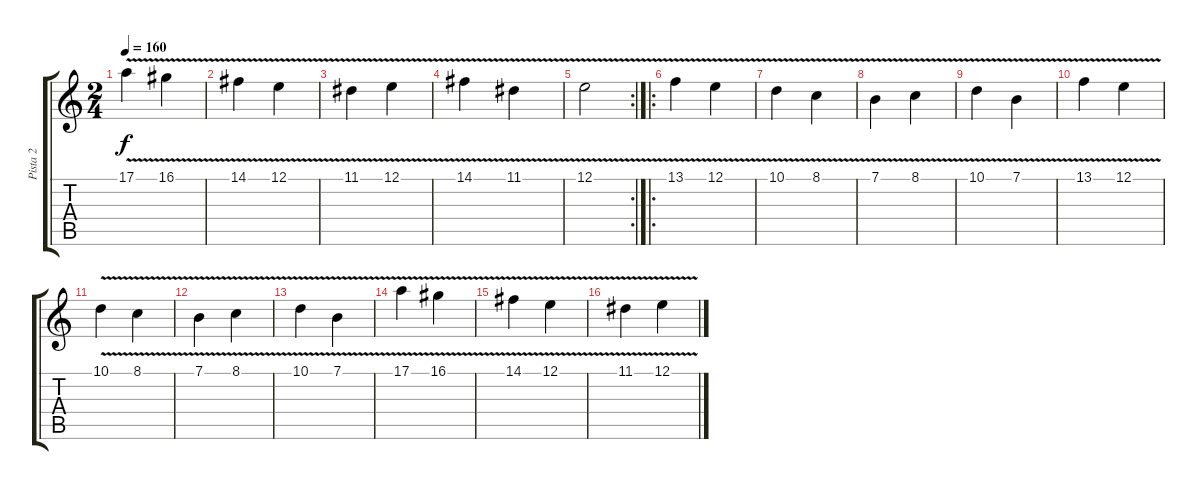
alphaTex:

\track ("Pista 2" "Pista 2") {instrument lead3calliope}
\staff {score tabs}
\tuning (E4 B3 G3 D2 A2 E2) {hide}
\ts (2 4)
\tempo 160
\clef g2
\ks c
17.1{v}.4{dy f} 16.1{v}.4 |
14.1{v}.4 12.1{v}.4 |
11.1{v}.4 12.1{v}.4 |
14.1{v}.4 11.1{v}.4 |
\rc 2
12.1{v}.2 |
\ro
13.1{v}.4 12.1{v}.4 |
10.1{v}.4 8.1{v}.4 |
7.1{v}.4 8.1{v}.4 |
10.1{v}.4 7.1{v}.4 |
13.1{v}.4 12.1{v}.4 |
10.1{v}.4 8.1{v}.4 |
7.1{v}.4 8.1{v}.4 |
10.1{v}.4 7.1{v}.4 |
17.1{v}.4 16.1{v}.4 |
14.1{v}.4 12.1{v}.4 |
11.1{v}.4 12.1{v}.4
